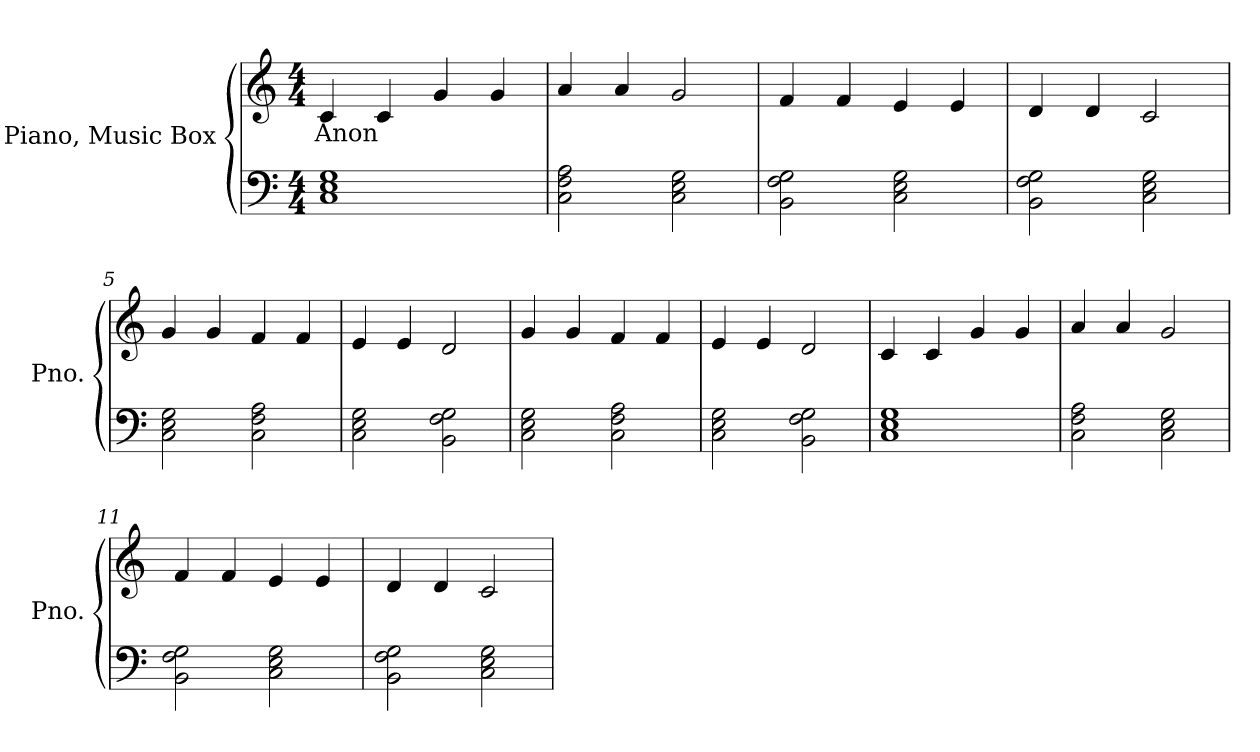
**kern	**kern	**text
*part2	*part1	*part1
*staff2	*staff1	*staff1
*I"Piano, Music Box	*I"Piano, Music Box	*
*I'Pno.	*I'Pno.	*
*clefF4	*clefG2	*
*k[]	*k[]	*
*M4/4	*M4/4	*
*MM110	*MM110	*
=1	=1	=1
!	!	!LO:LY:b
1C 1E 1G	4c/	Anon
.	4c/	.
.	4g/	.
.	4g/	.
=2	=2	=2
2C\ 2F\ 2A\	4a/	.
.	4a/	.
2C\ 2E\ 2G\	2g/	.
=3	=3	=3
2BB\ 2F\ 2G\	4f/	.
.	4f/	.
2C\ 2E\ 2G\	4e/	.
.	4e/	.
=4	=4	=4
2BB\ 2F\ 2G\	4d/	.
.	4d/	.
2C\ 2E\ 2G\	2c/	.
=5	=5	=5
2C\ 2E\ 2G\	4g/	.
.	4g/	.
2C\ 2F\ 2A\	4f/	.
.	4f/	.
=6	=6	=6
2C\ 2E\ 2G\	4e/	.
.	4e/	.
2BB\ 2F\ 2G\	2d/	.
=7	=7	=7
2C\ 2E\ 2G\	4g/	.
.	4g/	.
2C\ 2F\ 2A\	4f/	.
.	4f/	.
!!LO:LB:g=z
=8	=8	=8
2C\ 2E\ 2G\	4e/	.
.	4e/	.
2BB\ 2F\ 2G\	2d/	.
=9	=9	=9
1C 1E 1G	4c/	.
.	4c/	.
.	4g/	.
.	4g/	.
=10	=10	=10
2C\ 2F\ 2A\	4a/	.
.	4a/	.
2C\ 2E\ 2G\	2g/	.
=11	=11	=11
2BB\ 2F\ 2G\	4f/	.
.	4f/	.
2C\ 2E\ 2G\	4e/	.
.	4e/	.
=12	=12	=12
2BB\ 2F\ 2G\	4d/	.
.	4d/	.
2C\ 2E\ 2G\	2c/	.
=	=	=
*-	*-	*-
